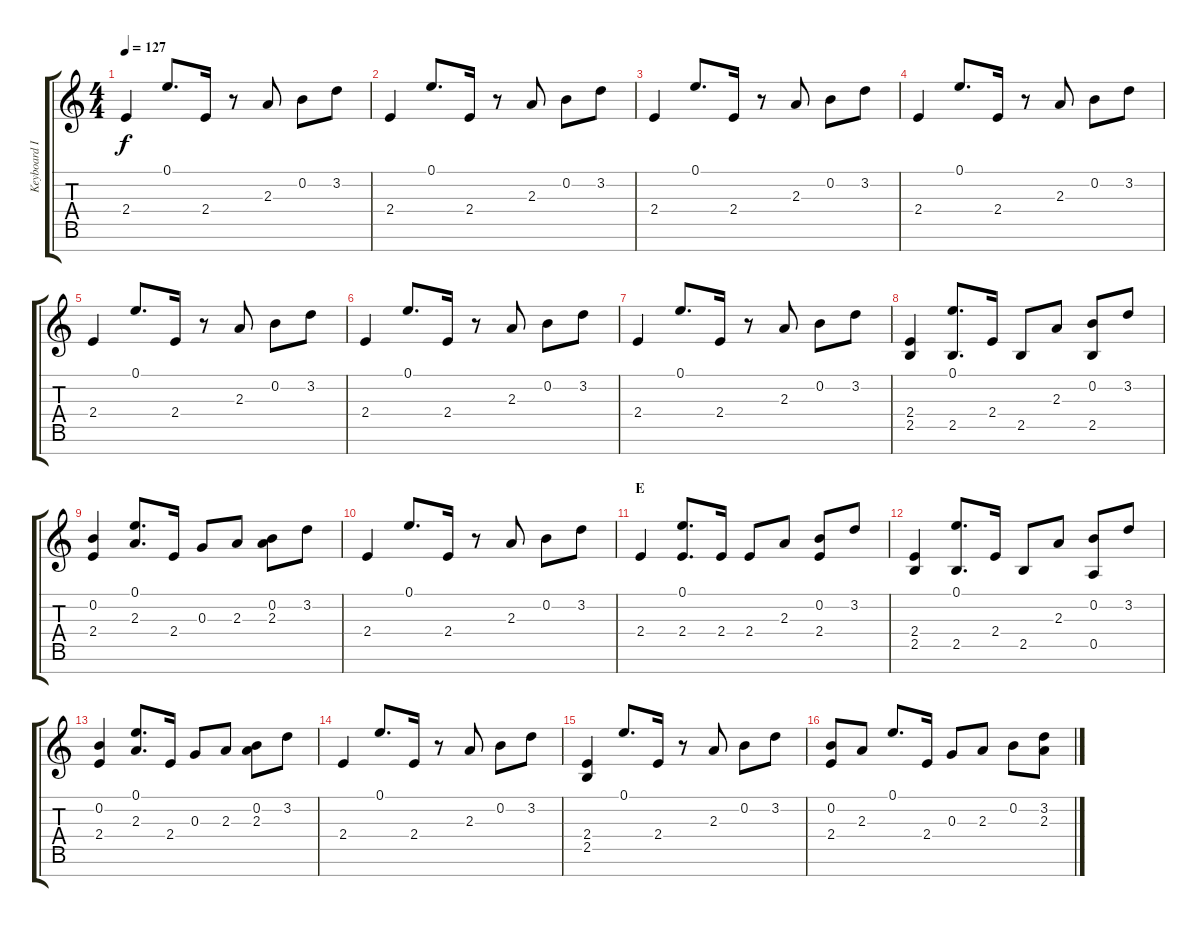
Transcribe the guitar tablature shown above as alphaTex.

\track ("Keyboard III" "Keyboard I") {instrument synthbrass1}
\staff {score tabs}
\tuning (E5 B4 G4 D4 A3 E3 B2) {hide}
\ts (4 4)
\tempo 127
\clef g2
\ks c
2.4.4{dy f} 0.1.8{d} 2.4.16 r.8 2.3.8 0.2.8 3.2.8 |
2.4.4 0.1.8{d} 2.4.16 r.8 2.3.8 0.2.8 3.2.8 |
2.4.4 0.1.8{d} 2.4.16 r.8 2.3.8 0.2.8 3.2.8 |
2.4.4 0.1.8{d} 2.4.16 r.8 2.3.8 0.2.8 3.2.8 |
2.4.4 0.1.8{d} 2.4.16 r.8 2.3.8 0.2.8 3.2.8 |
2.4.4 0.1.8{d} 2.4.16 r.8 2.3.8 0.2.8 3.2.8 |
2.4.4 0.1.8{d} 2.4.16 r.8 2.3.8 0.2.8 3.2.8 |
(2.4 2.5).4 (0.1 2.5).8{d} 2.4.16 2.5.8 2.3.8 (0.2 2.5).8 3.2.8 |
(0.2 2.4).4 (0.1 2.3).8{d} 2.4.16 0.3.8 2.3.8 (0.2 2.3).8 3.2.8 |
2.4.4 0.1.8{d} 2.4.16 r.8 2.3.8 0.2.8 3.2.8 |
\section ("" "E")
2.4.4 (0.1 2.4).8{d} 2.4.16 2.4.8 2.3.8 (0.2 2.4).8 3.2.8 |
(2.4 2.5).4 (0.1 2.5).8{d} 2.4.16 2.5.8 2.3.8 (0.2 0.5).8 3.2.8 |
(0.2 2.4).4 (0.1 2.3).8{d} 2.4.16 0.3.8 2.3.8 (0.2 2.3).8 3.2.8 |
2.4.4 0.1.8{d} 2.4.16 r.8 2.3.8 0.2.8 3.2.8 |
(2.4 2.5).4 0.1.8{d} 2.4.16 r.8 2.3.8 0.2.8 3.2.8 |
(0.2 2.4).8 2.3.8 0.1.8{d} 2.4.16 0.3.8 2.3.8 0.2.8 (3.2 2.3).8
